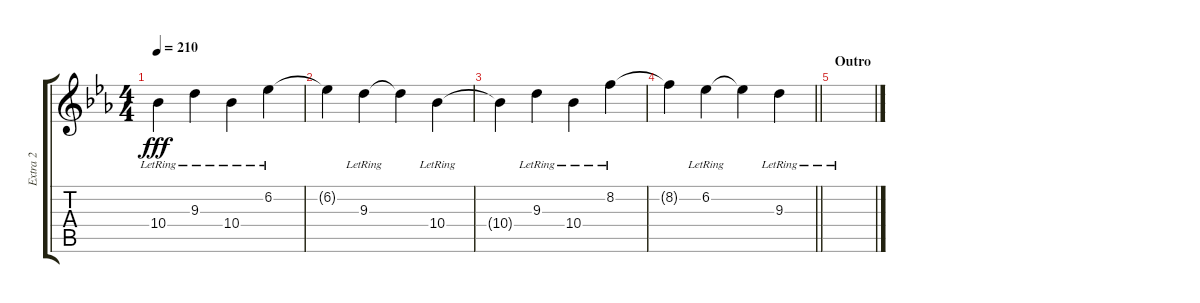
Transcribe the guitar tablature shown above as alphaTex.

\track ("Extra 2" "Extra 2") {instrument electricguitarclean}
\staff {score tabs}
\tuning (D4 A3 F3 C3 G2 C2) {hide}
\ts (4 4)
\tempo 210
\clef g2
\ks cminor
10.4{lr}.4{dy fff} 9.3{lr}.4 10.4{lr}.4 6.2{lr}.4 |
6.2{t}.4 9.3{lr}.4 9.3{t}.4 10.4{lr}.4 |
10.4{t}.4 9.3{lr}.4 10.4{lr}.4 8.2{lr}.4 |
\barLineRight lightlight
8.2{t}.4 6.2{lr}.4 6.2{t}.4 9.3{lr}.4 |
\section ("" "Outro")
